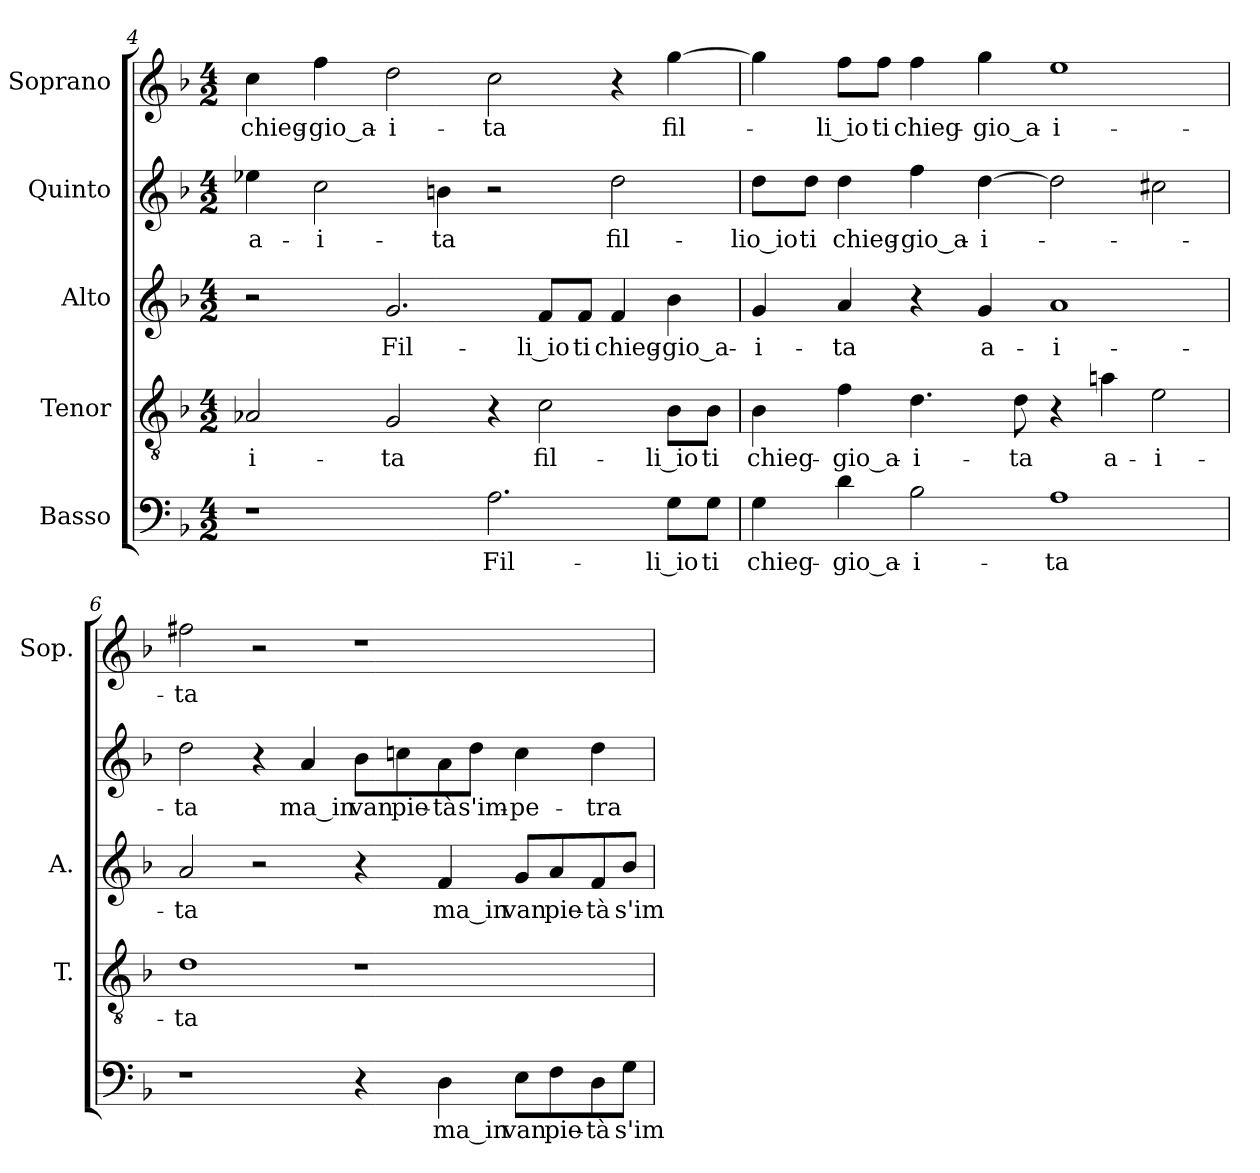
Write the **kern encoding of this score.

**kern	**text	**kern	**text	**kern	**text	**kern	**text	**kern	**text
*part5	*part5	*part4	*part4	*part3	*part3	*part2	*part2	*part1	*part1
*staff5	*staff5	*staff4	*staff4	*staff3	*staff3	*staff2	*staff2	*staff1	*staff1
*I"Basso	*	*I"Tenor	*	*I"Alto	*	*I"Quinto	*	*I"Soprano	*
*	*	*I'T.	*	*I'A.	*	*	*	*I'Sop.	*
*clefF4	*	*clefGv2	*	*clefG2	*	*clefG2	*	*clefG2	*
*	*	*ITrd7c12	*	*	*	*	*	*	*
*k[b-]	*	*k[b-]	*	*k[b-]	*	*k[b-]	*	*k[b-]	*
*F:	*	*F:	*	*F:	*	*F:	*	*F:	*
*M4/2	*	*M4/2	*	*M4/2	*	*M4/2	*	*M4/2	*
=4	=4	=4	=4	=4	=4	=4	=4	=4	=4
!	!	!	!LO:LY:b:color=#000000	!	!	!	!	!	!
!	!	!	!	!	!	!	!LO:LY:b:color=#000000	!	!
!	!	!	!	!	!	!	!	!	!LO:LY:b:color=#000000
1r	.	2AA-Xi/	-i-	2r	.	4ee-Xi\	a-	4cci\	chieg-
!	!	!	!	!	!	!	!LO:LY:b:color=#000000	!	!
!	!	!	!	!	!	!	!	!	!LO:LY:b:color=#000000
.	.	.	.	.	.	2cci\	-i-	4ffi\	-gio_a-
!	!	!	!LO:LY:b:color=#000000	!	!	!	!	!	!
!	!	!	!	!	!LO:LY:b:color=#000000	!	!	!	!
!	!	!	!	!	!	!	!	!	!LO:LY:b:color=#000000
.	.	2GGi/	-ta	2.gi/	Fil-	.	.	2ddi\	-i-
!	!	!	!	!	!	!	!LO:LY:b:color=#000000	!	!
.	.	.	.	.	.	4bni\	-ta	.	.
!	!LO:LY:b:color=#000000	!	!	!	!	!	!	!	!
!	!	!	!	!	!	!	!	!	!LO:LY:b:color=#000000
2.Ai\	Fil-	4r	.	.	.	2r	.	2cci\	-ta
!	!	!	!LO:LY:b:color=#000000	!	!	!	!	!	!
!	!	!	!	!	!LO:LY:b:color=#000000	!	!	!	!
.	.	2Ci\	fil-	8fi/L	-li_io	.	.	.	.
!	!	!	!	!	!LO:LY:b:color=#000000	!	!	!	!
.	.	.	.	8fi/J	ti	.	.	.	.
!	!	!	!	!	!LO:LY:b:color=#000000	!	!	!	!
!	!	!	!	!	!	!	!LO:LY:b:color=#000000	!	!
.	.	.	.	4fi/	chieg-	2ddi\	fil-	4r	.
!	!LO:LY:b:color=#000000	!	!	!	!	!	!	!	!
!	!	!	!LO:LY:b:color=#000000	!	!	!	!	!	!
!	!	!	!	!	!LO:LY:b:color=#000000	!	!	!	!
!	!	!	!	!	!	!	!	!	!LO:LY:b:color=#000000
8Gi\L	-li_io	8BB-i\L	-li_io	4b-i\	-gio_a-	.	.	[>4ggi\	fil-
!	!LO:LY:b:color=#000000	!	!	!	!	!	!	!	!
!	!	!	!LO:LY:b:color=#000000	!	!	!	!	!	!
8Gi\J	ti	8BB-i\J	ti	.	.	.	.	.	.
!!LO:LB:g=z
=5	=5	=5	=5	=5	=5	=5	=5	=5	=5
!	!LO:LY:b:color=#000000	!	!	!	!	!	!	!	!
!	!	!	!LO:LY:b:color=#000000	!	!	!	!	!	!
!	!	!	!	!	!LO:LY:b:color=#000000	!	!	!	!
!	!	!	!	!	!	!	!LO:LY:b:color=#000000	!	!
4Gi\	chieg-	4BB-i\	chieg-	4gi/	-i-	8ddi\L	-lio_io	4ggi\]	.
!	!	!	!	!	!	!	!LO:LY:b:color=#000000	!	!
.	.	.	.	.	.	8ddi\J	ti	.	.
!	!LO:LY:b:color=#000000	!	!	!	!	!	!	!	!
!	!	!	!LO:LY:b:color=#000000	!	!	!	!	!	!
!	!	!	!	!	!LO:LY:b:color=#000000	!	!	!	!
!	!	!	!	!	!	!	!LO:LY:b:color=#000000	!	!
!	!	!	!	!	!	!	!	!	!LO:LY:b:color=#000000
4di\	-gio_a-	4Fi\	-gio_a-	4ai/	-ta	4ddi\	chieg-	8ffi\L	-li_io
!	!	!	!	!	!	!	!	!	!LO:LY:b:color=#000000
.	.	.	.	.	.	.	.	8ffi\J	ti
!	!LO:LY:b:color=#000000	!	!	!	!	!	!	!	!
!	!	!	!LO:LY:b:color=#000000	!	!	!	!	!	!
!	!	!	!	!	!	!	!LO:LY:b:color=#000000	!	!
!	!	!	!	!	!	!	!	!	!LO:LY:b:color=#000000
2B-i\	-i-	4.Di\	-i-	4r	.	4ffi\	-gio_a-	4ffi\	chieg-
!	!	!	!	!	!LO:LY:b:color=#000000	!	!	!	!
!	!	!	!	!	!	!	!LO:LY:b:color=#000000	!	!
!	!	!	!	!	!	!	!	!	!LO:LY:b:color=#000000
.	.	.	.	4gi/	a-	[>4ddi\	-i-	4ggi\	-gio_a-
!	!	!	!LO:LY:b:color=#000000	!	!	!	!	!	!
.	.	8Di\	-ta	.	.	.	.	.	.
!	!LO:LY:b:color=#000000	!	!	!	!	!	!	!	!
!	!	!	!	!	!LO:LY:b:color=#000000	!	!	!	!
!	!	!	!	!	!	!	!	!	!LO:LY:b:color=#000000
1Ai	-ta	4r	.	1ai	-i-	2ddi\]	.	1eei	-i-
!	!	!	!LO:LY:b:color=#000000	!	!	!	!	!	!
.	.	4Ani\	a-	.	.	.	.	.	.
!	!	!	!LO:LY:b:color=#000000	!	!	!	!	!	!
.	.	2Ei\	-i-	.	.	2cc#Xi\	.	.	.
=6	=6	=6	=6	=6	=6	=6	=6	=6	=6
!	!	!	!LO:LY:b:color=#000000	!	!	!	!	!	!
!	!	!	!	!	!LO:LY:b:color=#000000	!	!	!	!
!	!	!	!	!	!	!	!LO:LY:b:color=#000000	!	!
!	!	!	!	!	!	!	!	!	!LO:LY:b:color=#000000
1r	.	1Di	-ta	2ai/	-ta	2ddi\	-ta	2ff#Xi\	-ta
.	.	.	.	2r	.	4r	.	2r	.
!	!	!	!	!	!	!	!LO:LY:b:color=#000000	!	!
.	.	.	.	.	.	4ai/	ma_in	.	.
!	!	!	!	!	!	!	!LO:LY:b:color=#000000	!	!
4r	.	1r	.	4r	.	8b-i\L	van	1r	.
!	!	!	!	!	!	!	!LO:LY:b:color=#000000	!	!
.	.	.	.	.	.	8ccni\	pie-	.	.
!	!LO:LY:b:color=#000000	!	!	!	!	!	!	!	!
!	!	!	!	!	!LO:LY:b:color=#000000	!	!	!	!
!	!	!	!	!	!	!	!LO:LY:b:color=#000000	!	!
4Di\	ma_in	.	.	4fi/	ma_in	8ai\	-tà	.	.
!	!	!	!	!	!	!	!LO:LY:b:color=#000000	!	!
.	.	.	.	.	.	8ddi\J	s'im-	.	.
!	!LO:LY:b:color=#000000	!	!	!	!	!	!	!	!
!	!	!	!	!	!LO:LY:b:color=#000000	!	!	!	!
!	!	!	!	!	!	!	!LO:LY:b:color=#000000	!	!
8Ei\L	van	.	.	8gi/L	van	4cci\	-pe-	.	.
!	!LO:LY:b:color=#000000	!	!	!	!	!	!	!	!
!	!	!	!	!	!LO:LY:b:color=#000000	!	!	!	!
8Fi\	pie-	.	.	8ai/	pie-	.	.	.	.
!	!LO:LY:b:color=#000000	!	!	!	!	!	!	!	!
!	!	!	!	!	!LO:LY:b:color=#000000	!	!	!	!
!	!	!	!	!	!	!	!LO:LY:b:color=#000000	!	!
8Di\	-tà	.	.	8fi/	-tà	4ddi\	-tra	.	.
!	!LO:LY:b:color=#000000	!	!	!	!	!	!	!	!
!	!	!	!	!	!LO:LY:b:color=#000000	!	!	!	!
8Gi\J	s'im-	.	.	8b-i/J	s'im-	.	.	.	.
=	=	=	=	=	=	=	=	=	=
*-	*-	*-	*-	*-	*-	*-	*-	*-	*-
